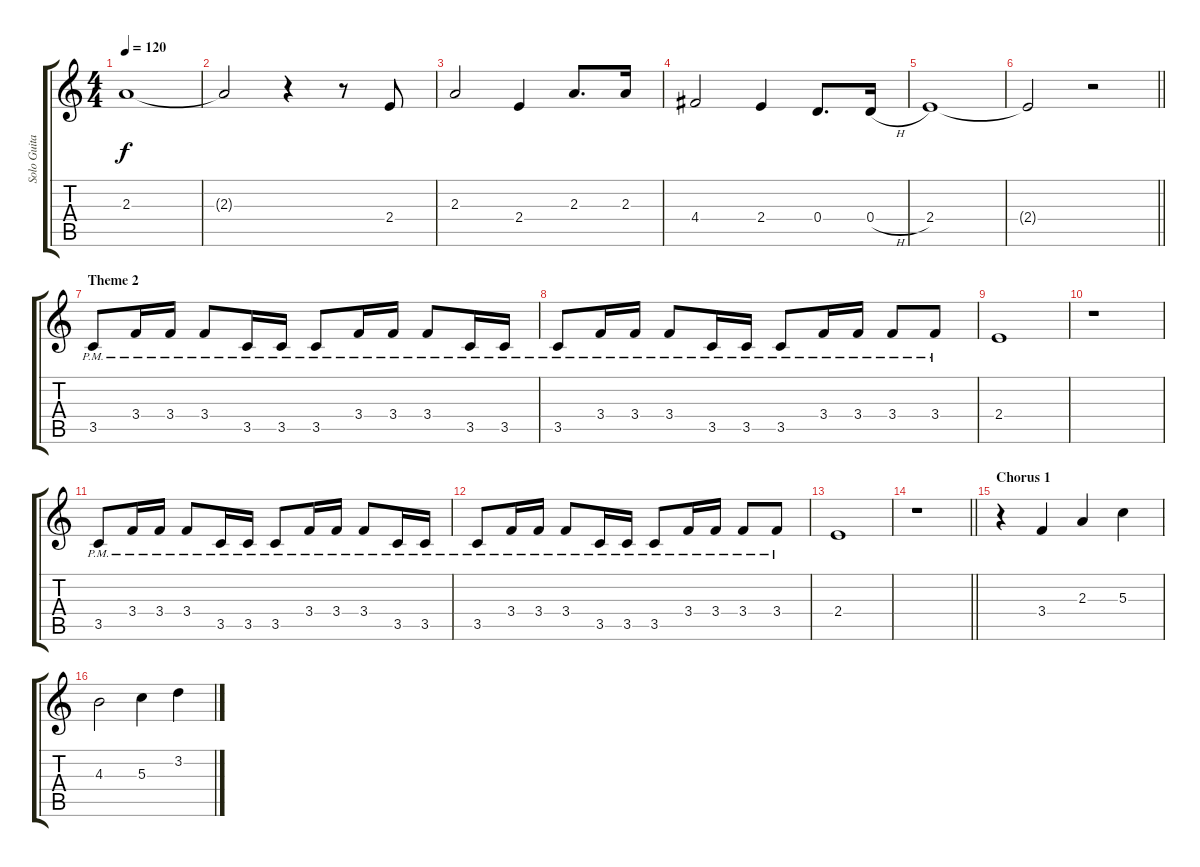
\track ("Solo Guitar" "Solo Guita") {instrument acousticguitarsteel}
\staff {score tabs}
\tuning (E4 B3 G3 D3 A2 E2) {hide}
\ts (4 4)
\tempo 120
\clef g2
\ks c
2.3.1{dy f} |
2.3{t}.2 r.4 r.8 2.4.8 |
2.3.2 2.4.4 2.3.8{d} 2.3.16 |
4.4.2 2.4.4 0.4.8{d} 0.4{h}.16 |
2.4.1 |
\barLineRight lightlight
2.4{t}.2 r.2 |
\section ("" "Theme 2")
3.5{pm}.8 3.4{pm}.16 3.4{pm}.16 3.4{pm}.8 3.5{pm}.16 3.5{pm}.16 3.5{pm}.8 3.4{pm}.16 3.4{pm}.16 3.4{pm}.8 3.5{pm}.16 3.5{pm}.16 |
3.5{pm}.8 3.4{pm}.16 3.4{pm}.16 3.4{pm}.8 3.5{pm}.16 3.5{pm}.16 3.5{pm}.8 3.4{pm}.16 3.4{pm}.16 3.4{pm}.8 3.4{pm}.8 |
2.4.1{volume 13} |
r.1 |
3.5{pm}.8 3.4{pm}.16 3.4{pm}.16 3.4{pm}.8 3.5{pm}.16 3.5{pm}.16 3.5{pm}.8 3.4{pm}.16 3.4{pm}.16 3.4{pm}.8 3.5{pm}.16 3.5{pm}.16 |
3.5{pm}.8 3.4{pm}.16 3.4{pm}.16 3.4{pm}.8 3.5{pm}.16 3.5{pm}.16 3.5{pm}.8 3.4{pm}.16 3.4{pm}.16 3.4{pm}.8 3.4{pm}.8 |
2.4.1{volume 16} |
\barLineRight lightlight
r.1 |
\section ("" "Chorus 1")
r.4 3.4.4 2.3.4 5.3.4 |
4.3.2 5.3.4 3.2.4
